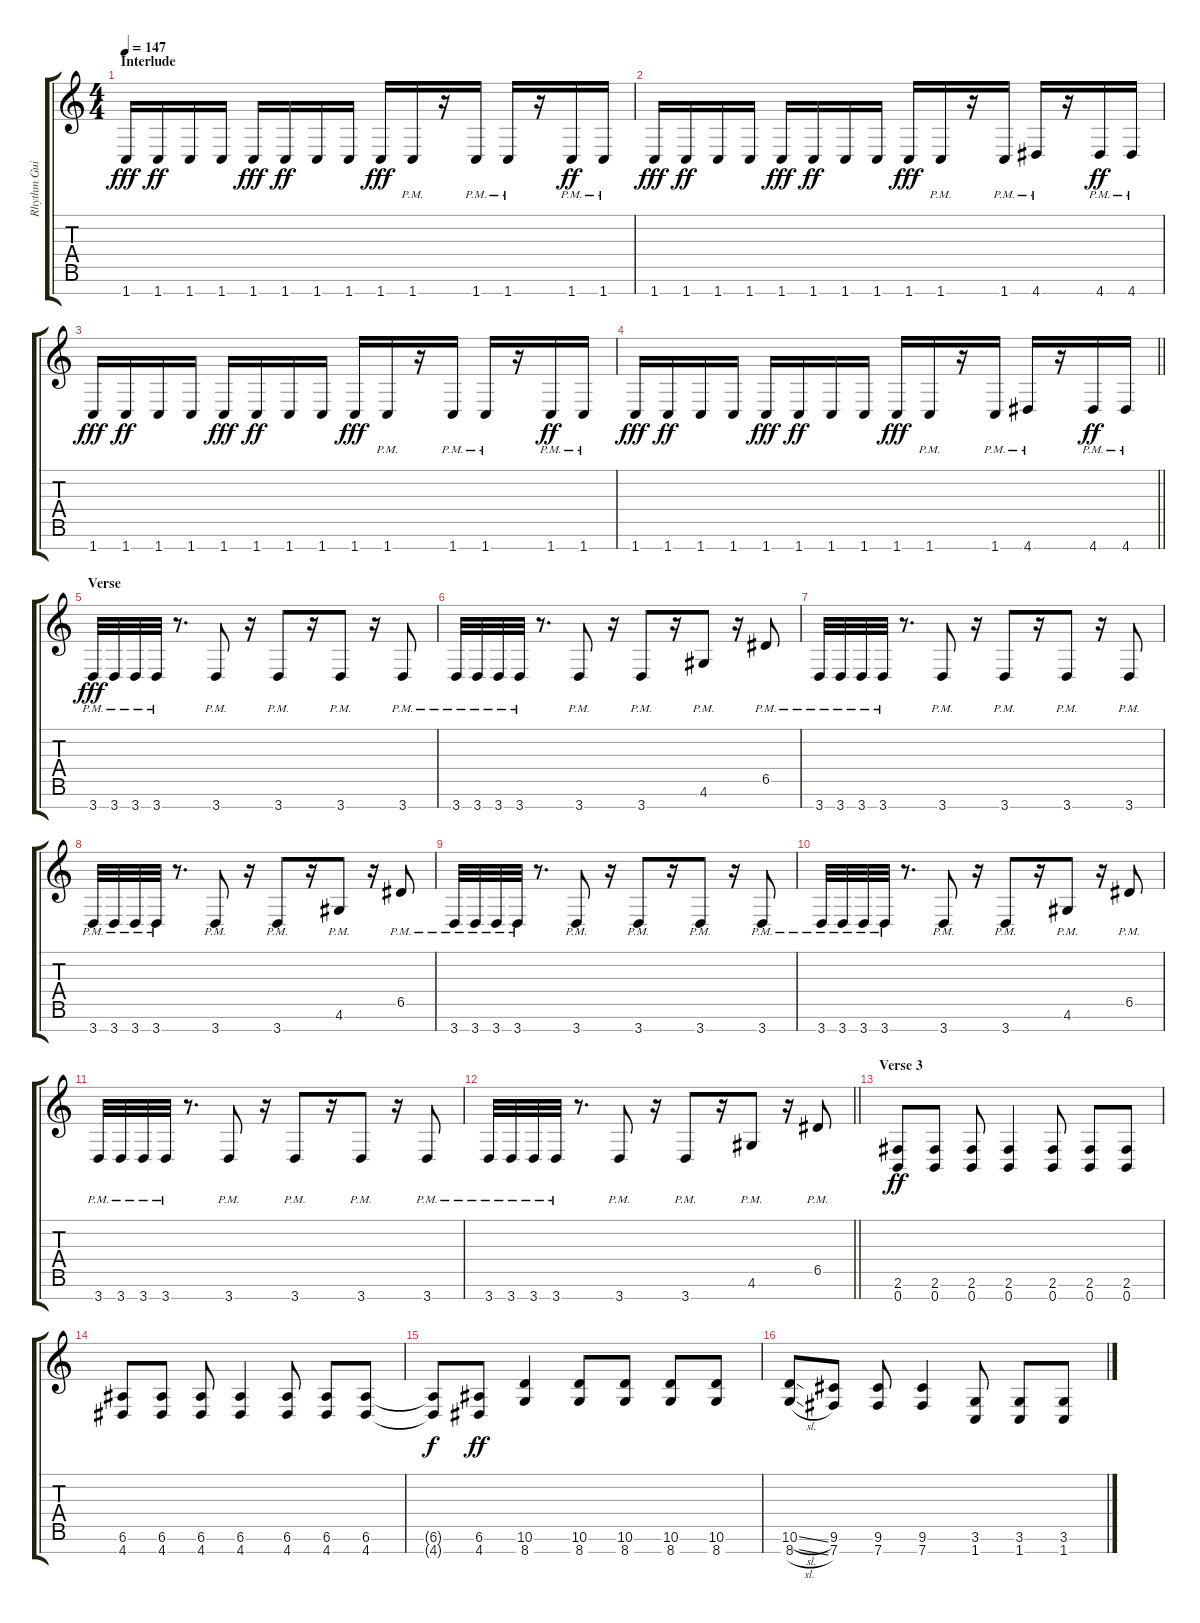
\track ("Rhythm Guitar 2" "Rhythm Gui") {instrument overdrivenguitar}
\staff {score tabs}
\tuning (E4 B3 G3 D3 A2 E2 B1) {hide}
\ts (4 4)
\section ("" "Interlude")
\tempo 147
\clef g2
\ks c
1.7.16{dy fff} 1.7.16{dy ff} 1.7.16 1.7.16 1.7.16{dy fff} 1.7.16{dy ff} 1.7.16 1.7.16 1.7.16{dy fff} 1.7{pm}.16 r.16 1.7{pm}.16 1.7{pm}.16 r.16 1.7{pm}.16{dy ff} 1.7{pm}.16 |
1.7.16{dy fff} 1.7.16{dy ff} 1.7.16 1.7.16 1.7.16{dy fff} 1.7.16{dy ff} 1.7.16 1.7.16 1.7.16{dy fff} 1.7{pm}.16 r.16 1.7{pm}.16 4.7{pm}.16 r.16 4.7{pm}.16{dy ff} 4.7{pm}.16 |
1.7.16{dy fff} 1.7.16{dy ff} 1.7.16 1.7.16 1.7.16{dy fff} 1.7.16{dy ff} 1.7.16 1.7.16 1.7.16{dy fff} 1.7{pm}.16 r.16 1.7{pm}.16 1.7{pm}.16 r.16 1.7{pm}.16{dy ff} 1.7{pm}.16 |
\barLineRight lightlight
1.7.16{dy fff} 1.7.16{dy ff} 1.7.16 1.7.16 1.7.16{dy fff} 1.7.16{dy ff} 1.7.16 1.7.16 1.7.16{dy fff} 1.7{pm}.16 r.16 1.7{pm}.16 4.7{pm}.16 r.16 4.7{pm}.16{dy ff} 4.7{pm}.16 |
\section ("" "Verse")
3.7{pm}.32{dy fff} 3.7{pm}.32 3.7{pm}.32 3.7{pm}.32 r.8{d} 3.7{pm}.8 r.16 3.7{pm}.8 r.16 3.7{pm}.8 r.16 3.7{pm}.8 |
3.7{pm}.32 3.7{pm}.32 3.7{pm}.32 3.7{pm}.32 r.8{d} 3.7{pm}.8 r.16 3.7{pm}.8 r.16 4.6{pm}.8 r.16 6.5{pm}.8 |
3.7{pm}.32 3.7{pm}.32 3.7{pm}.32 3.7{pm}.32 r.8{d} 3.7{pm}.8 r.16 3.7{pm}.8 r.16 3.7{pm}.8 r.16 3.7{pm}.8 |
3.7{pm}.32 3.7{pm}.32 3.7{pm}.32 3.7{pm}.32 r.8{d} 3.7{pm}.8 r.16 3.7{pm}.8 r.16 4.6{pm}.8 r.16 6.5{pm}.8 |
3.7{pm}.32 3.7{pm}.32 3.7{pm}.32 3.7{pm}.32 r.8{d} 3.7{pm}.8 r.16 3.7{pm}.8 r.16 3.7{pm}.8 r.16 3.7{pm}.8 |
3.7{pm}.32 3.7{pm}.32 3.7{pm}.32 3.7{pm}.32 r.8{d} 3.7{pm}.8 r.16 3.7{pm}.8 r.16 4.6{pm}.8 r.16 6.5{pm}.8 |
3.7{pm}.32 3.7{pm}.32 3.7{pm}.32 3.7{pm}.32 r.8{d} 3.7{pm}.8 r.16 3.7{pm}.8 r.16 3.7{pm}.8 r.16 3.7{pm}.8 |
\barLineRight lightlight
3.7{pm}.32 3.7{pm}.32 3.7{pm}.32 3.7{pm}.32 r.8{d} 3.7{pm}.8 r.16 3.7{pm}.8 r.16 4.6{pm}.8 r.16 6.5{pm}.8 |
\section ("" "Verse 3")
(2.6 0.7).8{dy ff} (2.6 0.7).8 (2.6 0.7).8 (2.6 0.7).4 (2.6 0.7).8 (2.6 0.7).8 (2.6 0.7).8 |
(6.6 4.7).8 (6.6 4.7).8 (6.6 4.7).8 (6.6 4.7).4 (6.6 4.7).8 (6.6 4.7).8 (6.6 4.7).8 |
(6.6{t} 4.7{t}).8{dy f} (6.6 4.7).8{dy ff} (10.6 8.7).4 (10.6 8.7).8 (10.6 8.7).8 (10.6 8.7).8 (10.6 8.7).8 |
(10.6{sl} 8.7{sl}).8 (9.6 7.7).8 (9.6 7.7).8 (9.6 7.7).4 (3.6 1.7).8 (3.6 1.7).8 (3.6 1.7).8
